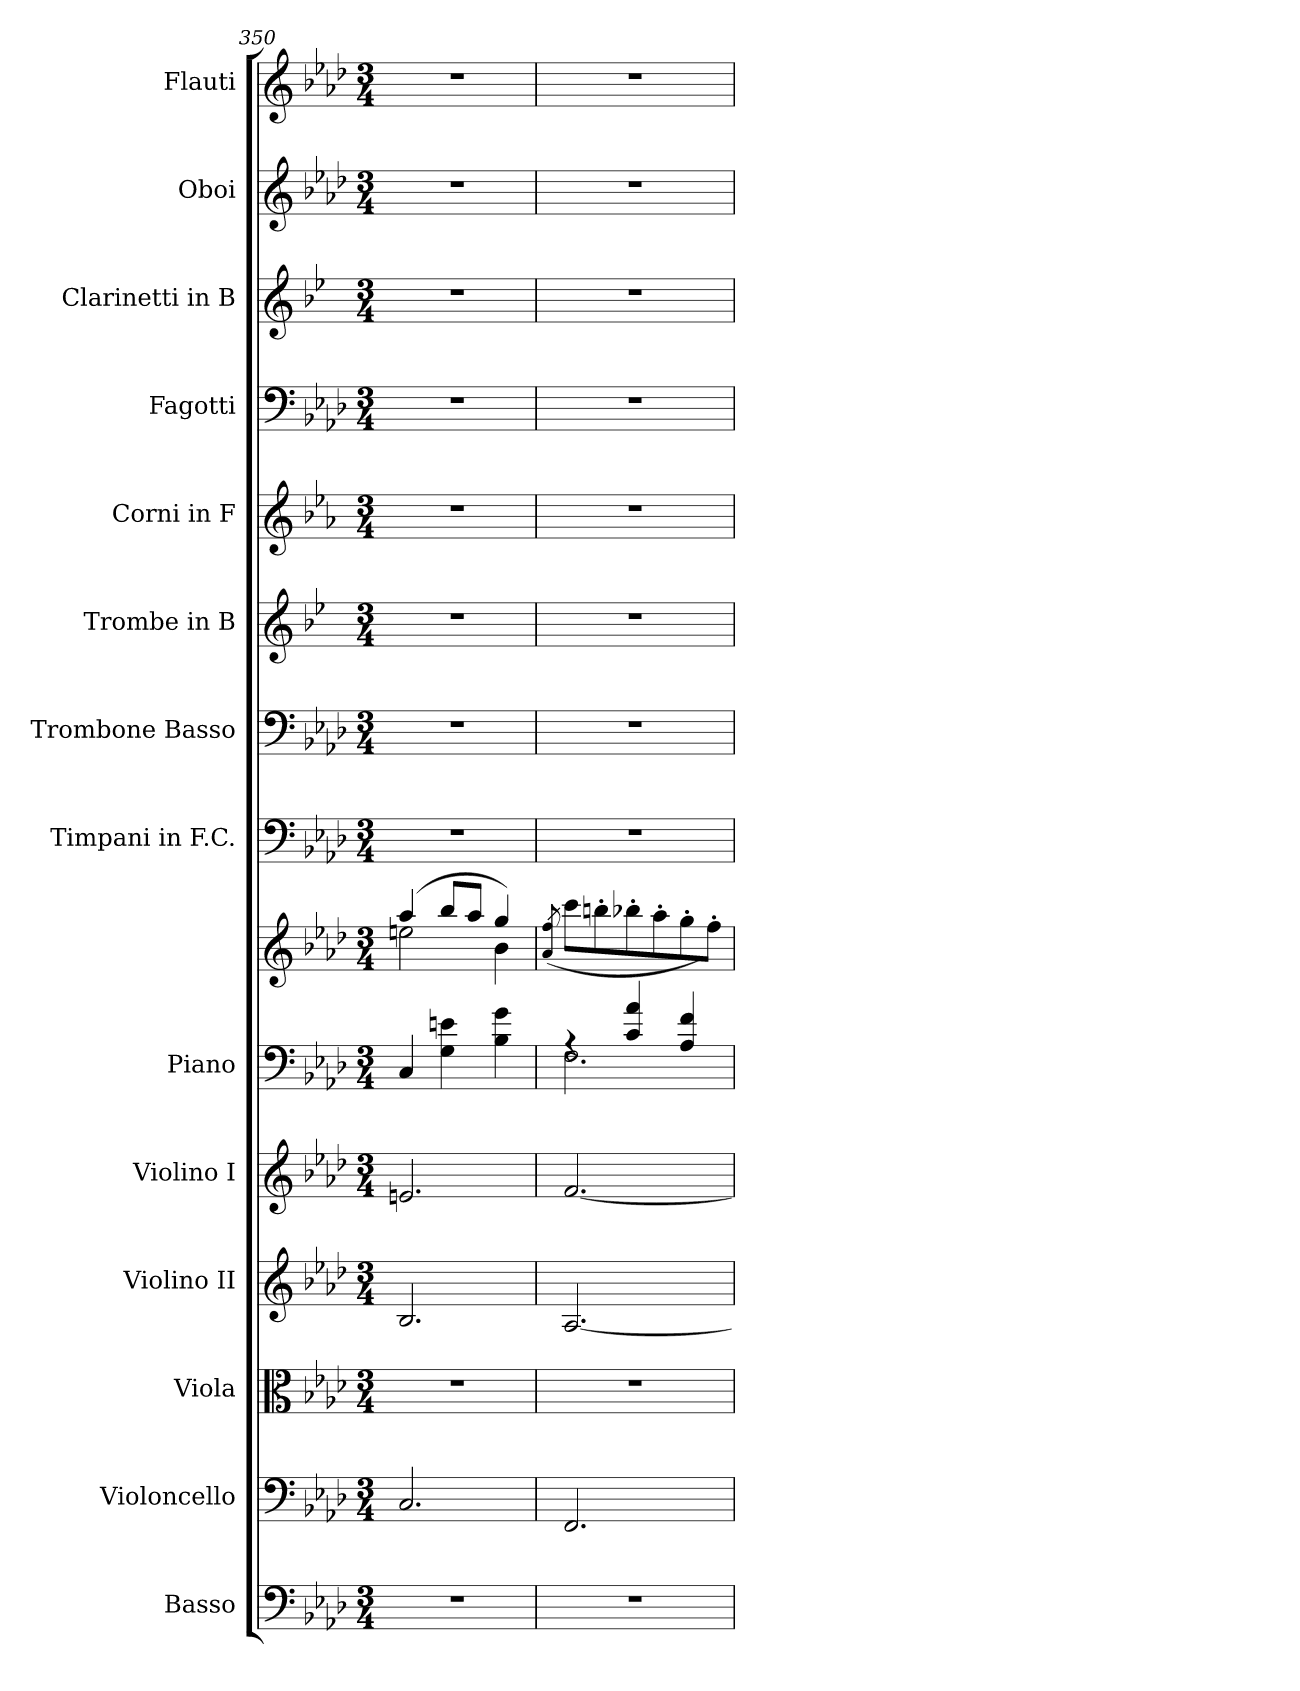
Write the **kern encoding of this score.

**kern	**kern	**kern	**kern	**kern	**kern	**kern	**kern	**kern	**kern	**kern	**kern	**kern	**kern	**kern
*part14	*part13	*part12	*part11	*part10	*part9	*part9	*part8	*part7	*part6	*part5	*part4	*part3	*part2	*part1
*staff15	*staff14	*staff13	*staff12	*staff11	*staff10	*staff9	*staff8	*staff7	*staff6	*staff5	*staff4	*staff3	*staff2	*staff1
*I"Basso	*I"Violoncello	*I"Viola	*I"Violino II	*I"Violino I	*I"Piano	*	*I"Timpani in F.C.	*I"Trombone Basso	*I"Trombe in B	*I"Corni in F	*I"Fagotti	*I"Clarinetti in B	*I"Oboi	*I"Flauti
*	*	*	*	*	*I'Pno.	*	*I'Timp.	*	*	*	*	*	*I'Ob.	*I'Fl.
*clefF4	*clefF4	*clefC3	*clefG2	*clefG2	*clefF4	*clefG2	*clefF4	*clefF4	*clefG2	*clefG2	*clefF4	*clefG2	*clefG2	*clefG2
*ITrd7c12	*	*	*	*	*	*	*	*	*ITrd1c2	*ITrd4c7	*	*ITrd1c2	*	*
*k[b-e-a-d-]	*k[b-e-a-d-]	*k[b-e-a-d-]	*k[b-e-a-d-]	*k[b-e-a-d-]	*k[b-e-a-d-]	*k[b-e-a-d-]	*k[b-e-a-d-]	*k[b-e-a-d-]	*k[b-e-a-d-]	*k[b-e-a-d-]	*k[b-e-a-d-]	*k[b-e-a-d-]	*k[b-e-a-d-]	*k[b-e-a-d-]
*M3/4	*M3/4	*M3/4	*M3/4	*M3/4	*M3/4	*M3/4	*M3/4	*M3/4	*M3/4	*M3/4	*M3/4	*M3/4	*M3/4	*M3/4
=350	=350	=350	=350	=350	=350	=350	=350	=350	=350	=350	=350	=350	=350	=350
*	*	*	*	*	*	*^	*	*	*	*	*	*	*	*
2.r	2.C/	2.r	2.B-/	2.en/	4C/	(>4aa-/	2een\	2.r	2.r	2.r	2.r	2.r	2.r	2.r	2.r
.	.	.	.	.	4G\ 4en\	8bb-/L	.	.	.	.	.	.	.	.	.
.	.	.	.	.	.	8aa-/J	.	.	.	.	.	.	.	.	.
.	.	.	.	.	4B-\ 4g\	4gg/)	4b-\	.	.	.	.	.	.	.	.
*	*	*	*	*	*	*v	*v	*	*	*	*	*	*	*	*
=351	=351	=351	=351	=351	=351	=351	=351	=351	=351	=351	=351	=351	=351	=351
.	.	.	.	.	.	(>8qa-/ 8qff/	.	.	.	.	.	.	.	.
*	*	*	*	*	*^	*	*	*	*	*	*	*	*	*
2.r	2.FF/	2.r	[2.A-/	[2.f/	4rA	2.F\	8ccc\L	2.r	2.r	2.r	2.r	2.r	2.r	2.r	2.r
.	.	.	.	.	.	.	8bbn'\	.	.	.	.	.	.	.	.
.	.	.	.	.	4c/ 4a-/	.	8bb-X'\	.	.	.	.	.	.	.	.
.	.	.	.	.	.	.	8aa-'\	.	.	.	.	.	.	.	.
.	.	.	.	.	4A-/ 4f/	.	8gg'\	.	.	.	.	.	.	.	.
.	.	.	.	.	.	.	8ff'\J)	.	.	.	.	.	.	.	.
*	*	*	*	*	*v	*v	*	*	*	*	*	*	*	*	*
=	=	=	=	=	=	=	=	=	=	=	=	=	=	=
*-	*-	*-	*-	*-	*-	*-	*-	*-	*-	*-	*-	*-	*-	*-
